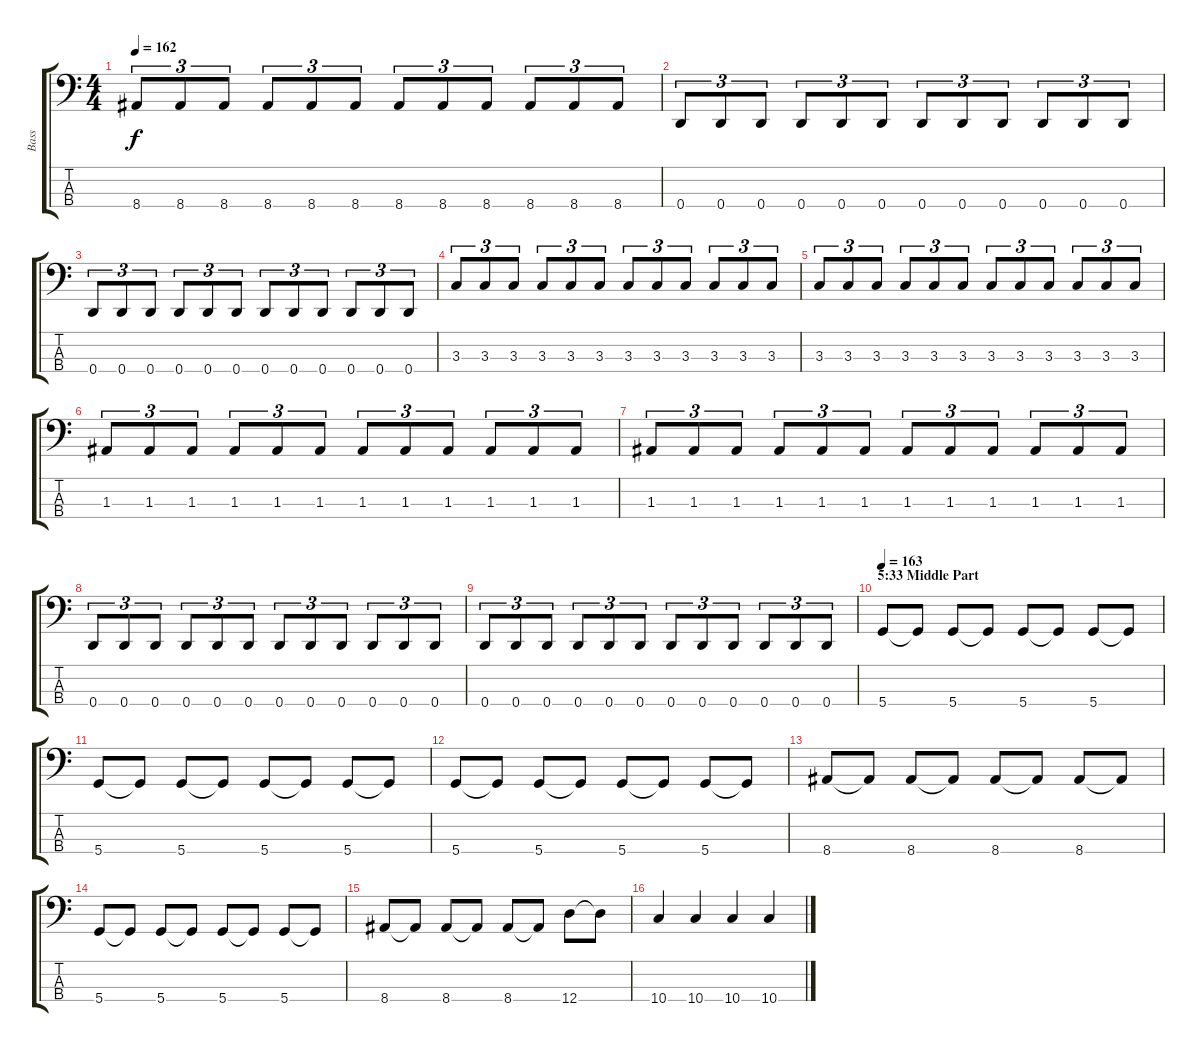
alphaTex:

\track ("Bass" "Bass") {instrument electricbasspick}
\staff {score tabs}
\tuning (G2 D2 A1 D1) {hide}
\ts (4 4)
\tempo 162
\clef f4
\ks c
8.4.8{tu (3 2) dy f} 8.4.8{tu (3 2)} 8.4.8{tu (3 2)} 8.4.8{tu (3 2)} 8.4.8{tu (3 2)} 8.4.8{tu (3 2)} 8.4.8{tu (3 2)} 8.4.8{tu (3 2)} 8.4.8{tu (3 2)} 8.4.8{tu (3 2)} 8.4.8{tu (3 2)} 8.4.8{tu (3 2)} |
0.4.8{tu (3 2)} 0.4.8{tu (3 2)} 0.4.8{tu (3 2)} 0.4.8{tu (3 2)} 0.4.8{tu (3 2)} 0.4.8{tu (3 2)} 0.4.8{tu (3 2)} 0.4.8{tu (3 2)} 0.4.8{tu (3 2)} 0.4.8{tu (3 2)} 0.4.8{tu (3 2)} 0.4.8{tu (3 2)} |
0.4.8{tu (3 2)} 0.4.8{tu (3 2)} 0.4.8{tu (3 2)} 0.4.8{tu (3 2)} 0.4.8{tu (3 2)} 0.4.8{tu (3 2)} 0.4.8{tu (3 2)} 0.4.8{tu (3 2)} 0.4.8{tu (3 2)} 0.4.8{tu (3 2)} 0.4.8{tu (3 2)} 0.4.8{tu (3 2)} |
3.3.8{tu (3 2)} 3.3.8{tu (3 2)} 3.3.8{tu (3 2)} 3.3.8{tu (3 2)} 3.3.8{tu (3 2)} 3.3.8{tu (3 2)} 3.3.8{tu (3 2)} 3.3.8{tu (3 2)} 3.3.8{tu (3 2)} 3.3.8{tu (3 2)} 3.3.8{tu (3 2)} 3.3.8{tu (3 2)} |
3.3.8{tu (3 2)} 3.3.8{tu (3 2)} 3.3.8{tu (3 2)} 3.3.8{tu (3 2)} 3.3.8{tu (3 2)} 3.3.8{tu (3 2)} 3.3.8{tu (3 2)} 3.3.8{tu (3 2)} 3.3.8{tu (3 2)} 3.3.8{tu (3 2)} 3.3.8{tu (3 2)} 3.3.8{tu (3 2)} |
1.3.8{tu (3 2)} 1.3.8{tu (3 2)} 1.3.8{tu (3 2)} 1.3.8{tu (3 2)} 1.3.8{tu (3 2)} 1.3.8{tu (3 2)} 1.3.8{tu (3 2)} 1.3.8{tu (3 2)} 1.3.8{tu (3 2)} 1.3.8{tu (3 2)} 1.3.8{tu (3 2)} 1.3.8{tu (3 2)} |
1.3.8{tu (3 2)} 1.3.8{tu (3 2)} 1.3.8{tu (3 2)} 1.3.8{tu (3 2)} 1.3.8{tu (3 2)} 1.3.8{tu (3 2)} 1.3.8{tu (3 2)} 1.3.8{tu (3 2)} 1.3.8{tu (3 2)} 1.3.8{tu (3 2)} 1.3.8{tu (3 2)} 1.3.8{tu (3 2)} |
0.4.8{tu (3 2)} 0.4.8{tu (3 2)} 0.4.8{tu (3 2)} 0.4.8{tu (3 2)} 0.4.8{tu (3 2)} 0.4.8{tu (3 2)} 0.4.8{tu (3 2)} 0.4.8{tu (3 2)} 0.4.8{tu (3 2)} 0.4.8{tu (3 2)} 0.4.8{tu (3 2)} 0.4.8{tu (3 2)} |
0.4.8{tu (3 2)} 0.4.8{tu (3 2)} 0.4.8{tu (3 2)} 0.4.8{tu (3 2)} 0.4.8{tu (3 2)} 0.4.8{tu (3 2)} 0.4.8{tu (3 2)} 0.4.8{tu (3 2)} 0.4.8{tu (3 2)} 0.4.8{tu (3 2)} 0.4.8{tu (3 2)} 0.4.8{tu (3 2)} |
\section ("" "5:33 Middle Part")
\tempo 163
5.4.8{volume 13} 5.4{t}.8 5.4.8 5.4{t}.8 5.4.8 5.4{t}.8 5.4.8 5.4{t}.8 |
5.4.8 5.4{t}.8 5.4.8 5.4{t}.8 5.4.8 5.4{t}.8 5.4.8 5.4{t}.8 |
5.4.8 5.4{t}.8 5.4.8 5.4{t}.8 5.4.8 5.4{t}.8 5.4.8 5.4{t}.8 |
8.4.8 8.4{t}.8 8.4.8 8.4{t}.8 8.4.8 8.4{t}.8 8.4.8 8.4{t}.8 |
5.4.8 5.4{t}.8 5.4.8 5.4{t}.8 5.4.8 5.4{t}.8 5.4.8 5.4{t}.8 |
8.4.8 8.4{t}.8 8.4.8 8.4{t}.8 8.4.8 8.4{t}.8 12.4.8 12.4{t}.8 |
10.4.4 10.4.4 10.4.4 10.4.4
